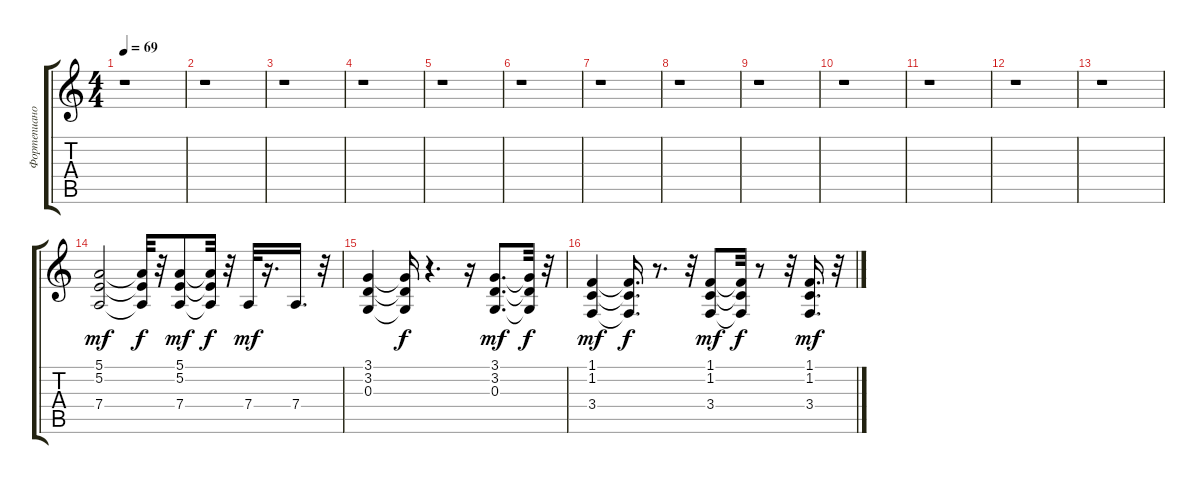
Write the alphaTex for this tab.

\track ("Фортепиано (лев. рука) №1" "Фортепиано") {instrument brightacousticpiano}
\staff {score tabs}
\tuning (E4 B3 G3 D3 A2 E2) {hide}
\ts (4 4)
\tempo 69
\clef g2
\ks c
r.1{dy mf} |
r.1 |
r.1 |
r.1 |
r.1 |
r.1 |
r.1 |
r.1 |
r.1 |
r.1 |
r.1 |
r.1 |
r.1 |
(5.1 5.2 7.4).2 (5.1{t} 5.2{t} 7.4{t}).32{dy f} r.32 (5.1 5.2 7.4).8{dy mf} (5.1{t} 5.2{t} 7.4{t}).32{dy f} r.32 7.4.32{dy mf} r.16{d} 7.4.16{d} r.32 |
(3.1 3.2 0.3).4{volume 12 balance 8} (3.1{t} 3.2{t} 0.3{t}).16{dy f} r.4{d} r.16 (3.1 3.2 0.3).8{d dy mf} (3.1{t} 3.2{t} 0.3{t}).32{dy f} r.32 |
(1.1 1.2 3.4).4{dy mf} (1.1{t} 1.2{t} 3.4{t}).16{d dy f} r.8{d} r.32 (1.1 1.2 3.4).8{dy mf} (1.1{t} 1.2{t} 3.4{t}).32{dy f} r.8 r.32 (1.1 1.2 3.4).16{d dy mf} r.32
